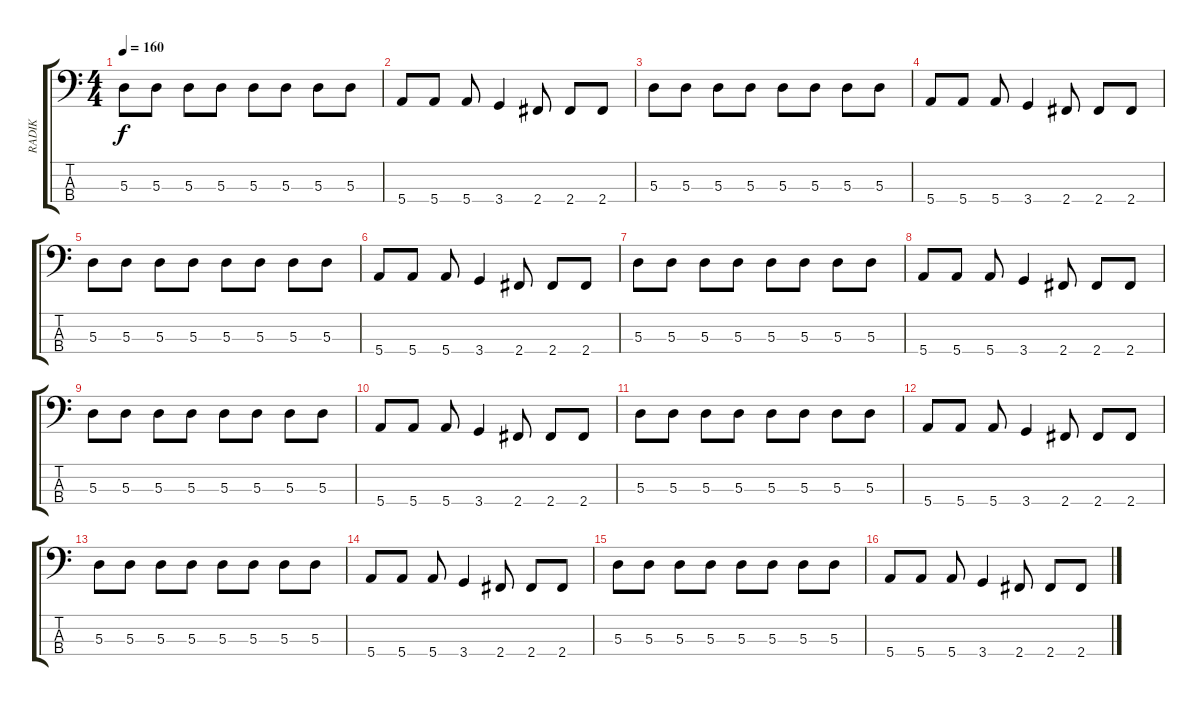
\track ("RADIK" "RADIK") {instrument electricbassfinger}
\staff {score tabs}
\tuning (G2 D2 A1 E1) {hide}
\ts (4 4)
\tempo 160
\clef f4
\ks c
5.3.8{dy f} 5.3.8 5.3.8 5.3.8 5.3.8 5.3.8 5.3.8 5.3.8 |
5.4.8 5.4.8 5.4.8 3.4.4 2.4.8 2.4.8 2.4.8 |
5.3.8 5.3.8 5.3.8 5.3.8 5.3.8 5.3.8 5.3.8 5.3.8 |
5.4.8 5.4.8 5.4.8 3.4.4 2.4.8 2.4.8 2.4.8 |
5.3.8 5.3.8 5.3.8 5.3.8 5.3.8 5.3.8 5.3.8 5.3.8 |
5.4.8 5.4.8 5.4.8 3.4.4 2.4.8 2.4.8 2.4.8 |
5.3.8 5.3.8 5.3.8 5.3.8 5.3.8 5.3.8 5.3.8 5.3.8 |
5.4.8 5.4.8 5.4.8 3.4.4 2.4.8 2.4.8 2.4.8 |
5.3.8 5.3.8 5.3.8 5.3.8 5.3.8 5.3.8 5.3.8 5.3.8 |
5.4.8 5.4.8 5.4.8 3.4.4 2.4.8 2.4.8 2.4.8 |
5.3.8 5.3.8 5.3.8 5.3.8 5.3.8 5.3.8 5.3.8 5.3.8 |
5.4.8 5.4.8 5.4.8 3.4.4 2.4.8 2.4.8 2.4.8 |
5.3.8 5.3.8 5.3.8 5.3.8 5.3.8 5.3.8 5.3.8 5.3.8 |
5.4.8 5.4.8 5.4.8 3.4.4 2.4.8 2.4.8 2.4.8 |
5.3.8 5.3.8 5.3.8 5.3.8 5.3.8 5.3.8 5.3.8 5.3.8 |
5.4.8 5.4.8 5.4.8 3.4.4 2.4.8 2.4.8 2.4.8
